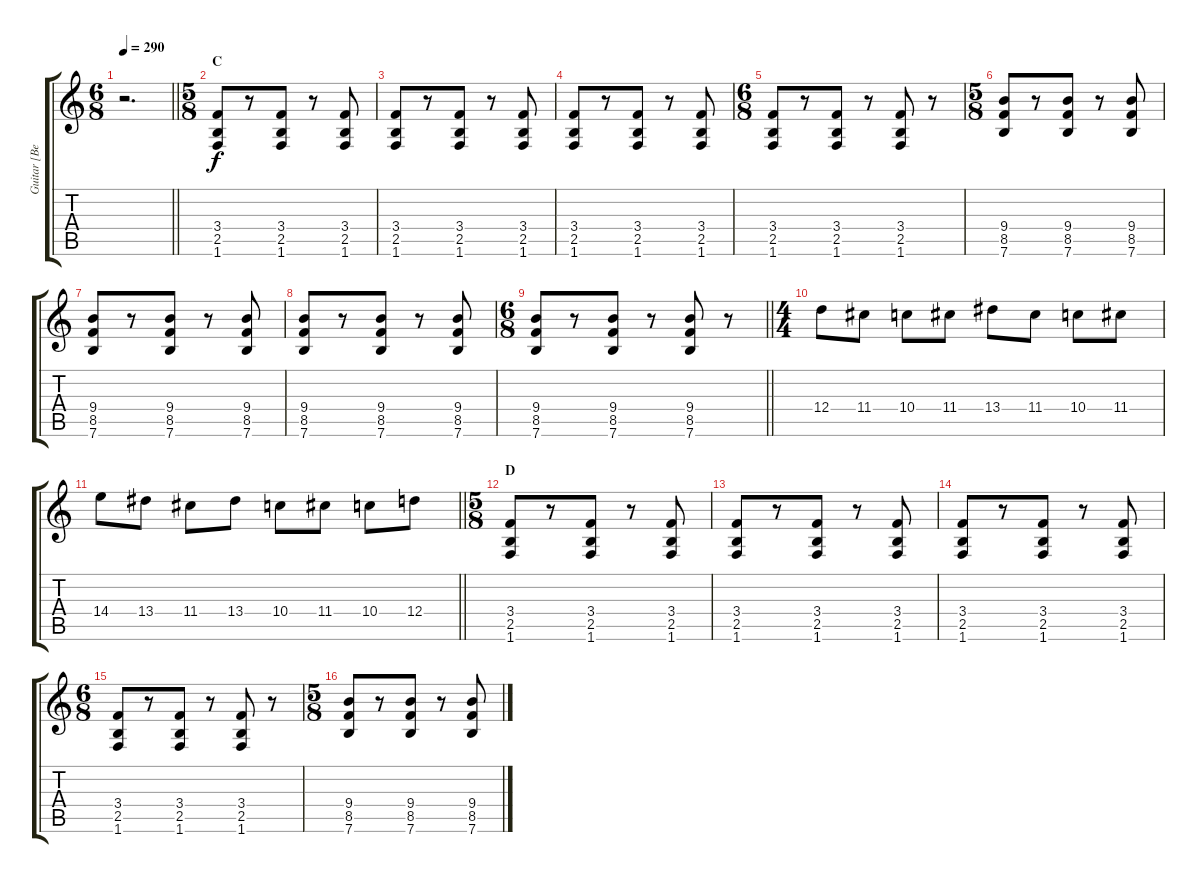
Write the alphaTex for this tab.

\track ("Guitar [Ben]" "Guitar [Be") {instrument distortionguitar}
\staff {score tabs}
\tuning (E4 B3 G3 D3 A2 E2) {hide}
\ts (6 8)
\tempo 290
\clef g2
\barLineRight lightlight
\ks c
r.2{d dy f} |
\ts (5 8)
\section ("" "C")
(3.4 2.5 1.6).8 r.8 (3.4 2.5 1.6).8 r.8 (3.4 2.5 1.6).8 |
(3.4 2.5 1.6).8 r.8 (3.4 2.5 1.6).8 r.8 (3.4 2.5 1.6).8 |
(3.4 2.5 1.6).8 r.8 (3.4 2.5 1.6).8 r.8 (3.4 2.5 1.6).8 |
\ts (6 8)
(3.4 2.5 1.6).8 r.8 (3.4 2.5 1.6).8 r.8 (3.4 2.5 1.6).8 r.8 |
\ts (5 8)
(9.4 8.5 7.6).8 r.8 (9.4 8.5 7.6).8 r.8 (9.4 8.5 7.6).8 |
(9.4 8.5 7.6).8 r.8 (9.4 8.5 7.6).8 r.8 (9.4 8.5 7.6).8 |
(9.4 8.5 7.6).8 r.8 (9.4 8.5 7.6).8 r.8 (9.4 8.5 7.6).8 |
\ts (6 8)
\barLineRight lightlight
(9.4 8.5 7.6).8 r.8 (9.4 8.5 7.6).8 r.8 (9.4 8.5 7.6).8 r.8 |
\ts (4 4)
\section ("" "")
12.4.8 11.4.8 10.4.8 11.4.8 13.4.8 11.4.8 10.4.8 11.4.8 |
\barLineRight lightlight
14.4.8 13.4.8 11.4.8 13.4.8 10.4.8 11.4.8 10.4.8 12.4.8 |
\ts (5 8)
\section ("" "D")
(3.4 2.5 1.6).8 r.8 (3.4 2.5 1.6).8 r.8 (3.4 2.5 1.6).8 |
(3.4 2.5 1.6).8 r.8 (3.4 2.5 1.6).8 r.8 (3.4 2.5 1.6).8 |
(3.4 2.5 1.6).8 r.8 (3.4 2.5 1.6).8 r.8 (3.4 2.5 1.6).8 |
\ts (6 8)
(3.4 2.5 1.6).8 r.8 (3.4 2.5 1.6).8 r.8 (3.4 2.5 1.6).8 r.8 |
\ts (5 8)
(9.4 8.5 7.6).8 r.8 (9.4 8.5 7.6).8 r.8 (9.4 8.5 7.6).8
